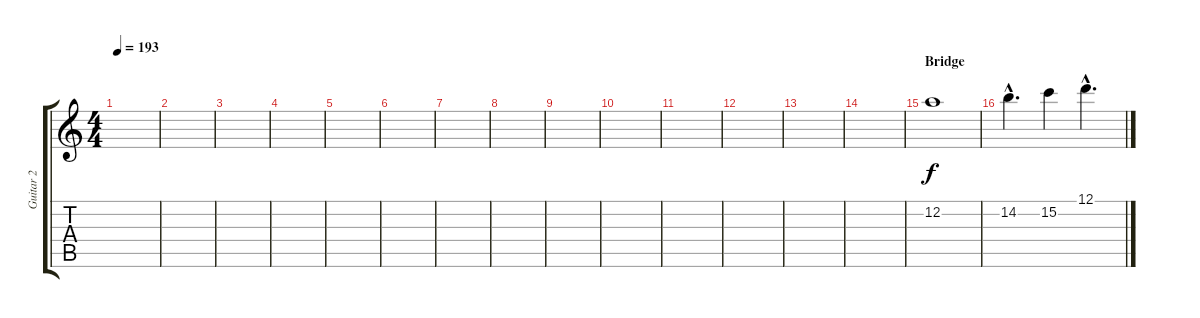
\track ("Guitar 2" "Guitar 2") {instrument electricguitarjazz}
\staff {score tabs}
\tuning (D4 A3 F3 C3 G2 D2) {hide}
\ts (4 4)
\tempo 193
\clef g2
\ks c
|
|
|
|
|
|
|
|
|
|
|
|
|
|
\section ("" "Bridge")
12.2.1 |
14.2{hac}.4{d} 15.2.4 12.1{hac}.4{d}
